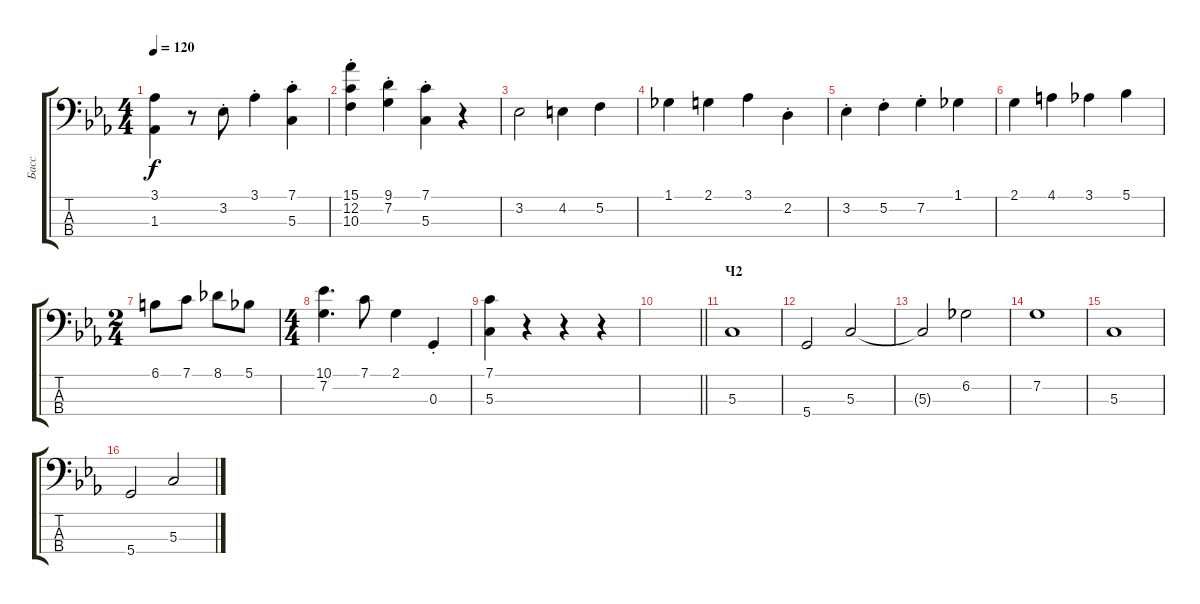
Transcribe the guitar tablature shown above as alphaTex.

\track ("Басс" "Басс") {instrument electricbassfinger}
\staff {score tabs}
\tuning (F2 C2 G1 D1) {hide}
\ts (4 4)
\tempo 120
\clef f4
\ks cminor
(3.1 1.3).4{dy f} r.8 3.2{st}.8 3.1{st}.4 (7.1{st} 5.3{st}).4 |
(15.1{st} 12.2{st} 10.3{st}).4 (9.1{st} 7.2{st}).4 (7.1{st} 5.3{st}).4 r.4 |
3.2.2 4.2.4 5.2.4 |
1.1.4 2.1.4 3.1.4 2.2{st}.4 |
3.2{st}.4 5.2{st}.4 7.2{st}.4 1.1.4 |
2.1.4 4.1.4 3.1.4 5.1.4 |
\ts (2 4)
6.1.8 7.1.8 8.1.8 5.1.8 |
\ts (4 4)
(10.1 7.2).4{d} 7.1.8 2.1.4 0.3{st}.4 |
(7.1 5.3).4 r.4 r.4 r.4 |
\barLineRight lightlight
|
\section ("" "Ч2")
5.3.1 |
5.4.2 5.3.2 |
5.3{t}.2 6.2.2 |
7.2.1 |
5.3.1 |
5.4.2 5.3.2
